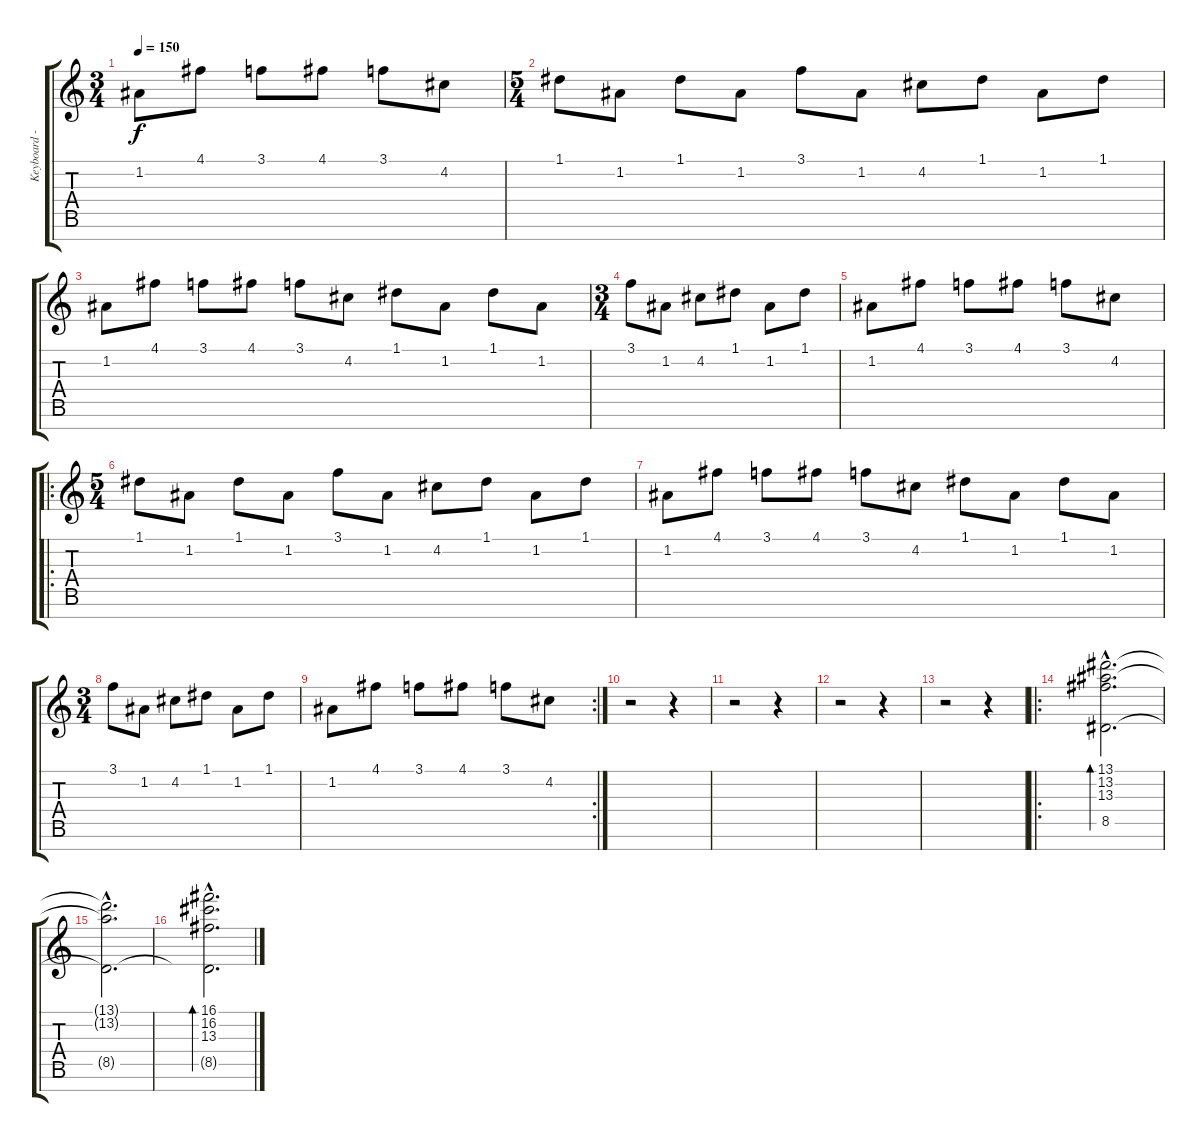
\track ("Keyboard - Leads" "Keyboard -") {instrument lead2sawtooth}
\staff {score tabs}
\tuning (D5 A4 F4 C4 G3 D3 A2) {hide}
\ts (3 4)
\tempo 150
\clef g2
\ks aminor
1.2.8{dy f} 4.1.8 3.1.8 4.1.8 3.1.8 4.2.8 |
\ts (5 4)
1.1.8 1.2.8 1.1.8 1.2.8 3.1.8 1.2.8 4.2.8 1.1.8 1.2.8 1.1.8 |
1.2.8 4.1.8 3.1.8 4.1.8 3.1.8 4.2.8 1.1.8 1.2.8 1.1.8 1.2.8 |
\ts (3 4)
3.1.8 1.2.8 4.2.8 1.1.8 1.2.8 1.1.8 |
1.2.8 4.1.8 3.1.8 4.1.8 3.1.8 4.2.8 |
\ro
\ts (5 4)
1.1.8{volume 10 instrument fx4atmosphere} 1.2.8 1.1.8 1.2.8 3.1.8 1.2.8 4.2.8 1.1.8 1.2.8 1.1.8 |
1.2.8 4.1.8 3.1.8 4.1.8 3.1.8 4.2.8 1.1.8 1.2.8 1.1.8 1.2.8 |
\ts (3 4)
3.1.8 1.2.8 4.2.8 1.1.8 1.2.8 1.1.8 |
\rc 2
1.2.8 4.1.8 3.1.8 4.1.8 3.1.8 4.2.8 |
r.2 r.4 |
r.2 r.4 |
r.2 r.4 |
r.2 r.4 |
\ro
(13.1{hac} 13.2{hac} 13.3{hac} 8.5{hac}).2{d bd 480 volume 10 instrument fx4atmosphere} |
(13.1{hac t} 13.2{hac t} 8.5{hac t}).2{d} |
(16.1{hac} 16.2{hac} 13.3{hac} 8.5{hac t}).2{d bd 480}
